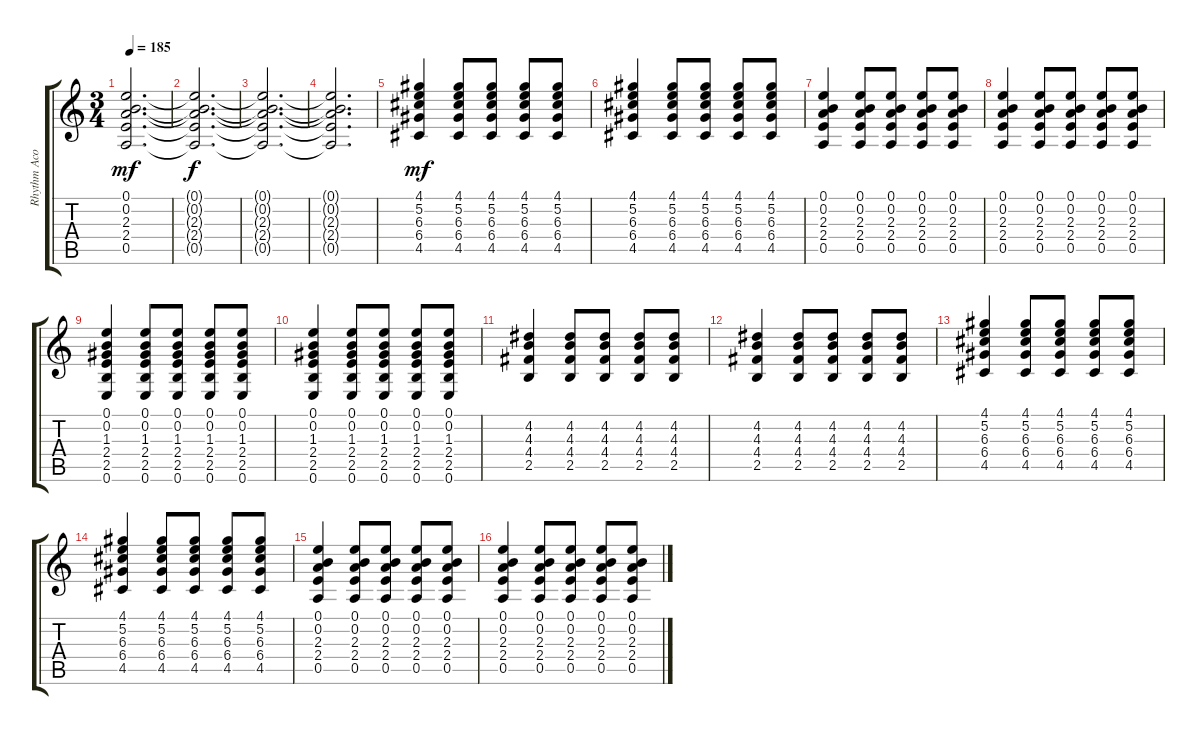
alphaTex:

\track ("Rhythm Acoustic" "Rhythm Aco") {instrument acousticguitarsteel}
\staff {score tabs}
\tuning (E4 B3 G3 D3 A2 E2) {hide}
\ts (3 4)
\tempo 185
\clef g2
\ks c
(0.1 0.2 2.3 2.4 0.5).2{d dy mf} |
(0.1{t} 0.2{t} 2.3{t} 2.4{t} 0.5{t}).2{d dy f} |
(0.1{t} 0.2{t} 2.3{t} 2.4{t} 0.5{t}).2{d} |
(0.1{t} 0.2{t} 2.3{t} 2.4{t} 0.5{t}).2{d} |
(4.1 5.2 6.3 6.4 4.5).4{dy mf} (4.1 5.2 6.3 6.4 4.5).8 (4.1 5.2 6.3 6.4 4.5).8 (4.1 5.2 6.3 6.4 4.5).8 (4.1 5.2 6.3 6.4 4.5).8 |
(4.1 5.2 6.3 6.4 4.5).4 (4.1 5.2 6.3 6.4 4.5).8 (4.1 5.2 6.3 6.4 4.5).8 (4.1 5.2 6.3 6.4 4.5).8 (4.1 5.2 6.3 6.4 4.5).8 |
(0.1 0.2 2.3 2.4 0.5).4 (0.1 0.2 2.3 2.4 0.5).8 (0.1 0.2 2.3 2.4 0.5).8 (0.1 0.2 2.3 2.4 0.5).8 (0.1 0.2 2.3 2.4 0.5).8 |
(0.1 0.2 2.3 2.4 0.5).4 (0.1 0.2 2.3 2.4 0.5).8 (0.1 0.2 2.3 2.4 0.5).8 (0.1 0.2 2.3 2.4 0.5).8 (0.1 0.2 2.3 2.4 0.5).8 |
(0.1 0.2 1.3 2.4 2.5 0.6).4 (0.1 0.2 1.3 2.4 2.5 0.6).8 (0.1 0.2 1.3 2.4 2.5 0.6).8 (0.1 0.2 1.3 2.4 2.5 0.6).8 (0.1 0.2 1.3 2.4 2.5 0.6).8 |
(0.1 0.2 1.3 2.4 2.5 0.6).4 (0.1 0.2 1.3 2.4 2.5 0.6).8 (0.1 0.2 1.3 2.4 2.5 0.6).8 (0.1 0.2 1.3 2.4 2.5 0.6).8 (0.1 0.2 1.3 2.4 2.5 0.6).8 |
(4.2 4.3 4.4 2.5).4 (4.2 4.3 4.4 2.5).8 (4.2 4.3 4.4 2.5).8 (4.2 4.3 4.4 2.5).8 (4.2 4.3 4.4 2.5).8 |
(4.2 4.3 4.4 2.5).4 (4.2 4.3 4.4 2.5).8 (4.2 4.3 4.4 2.5).8 (4.2 4.3 4.4 2.5).8 (4.2 4.3 4.4 2.5).8 |
(4.1 5.2 6.3 6.4 4.5).4 (4.1 5.2 6.3 6.4 4.5).8 (4.1 5.2 6.3 6.4 4.5).8 (4.1 5.2 6.3 6.4 4.5).8 (4.1 5.2 6.3 6.4 4.5).8 |
(4.1 5.2 6.3 6.4 4.5).4 (4.1 5.2 6.3 6.4 4.5).8 (4.1 5.2 6.3 6.4 4.5).8 (4.1 5.2 6.3 6.4 4.5).8 (4.1 5.2 6.3 6.4 4.5).8 |
(0.1 0.2 2.3 2.4 0.5).4 (0.1 0.2 2.3 2.4 0.5).8 (0.1 0.2 2.3 2.4 0.5).8 (0.1 0.2 2.3 2.4 0.5).8 (0.1 0.2 2.3 2.4 0.5).8 |
(0.1 0.2 2.3 2.4 0.5).4 (0.1 0.2 2.3 2.4 0.5).8 (0.1 0.2 2.3 2.4 0.5).8 (0.1 0.2 2.3 2.4 0.5).8 (0.1 0.2 2.3 2.4 0.5).8
